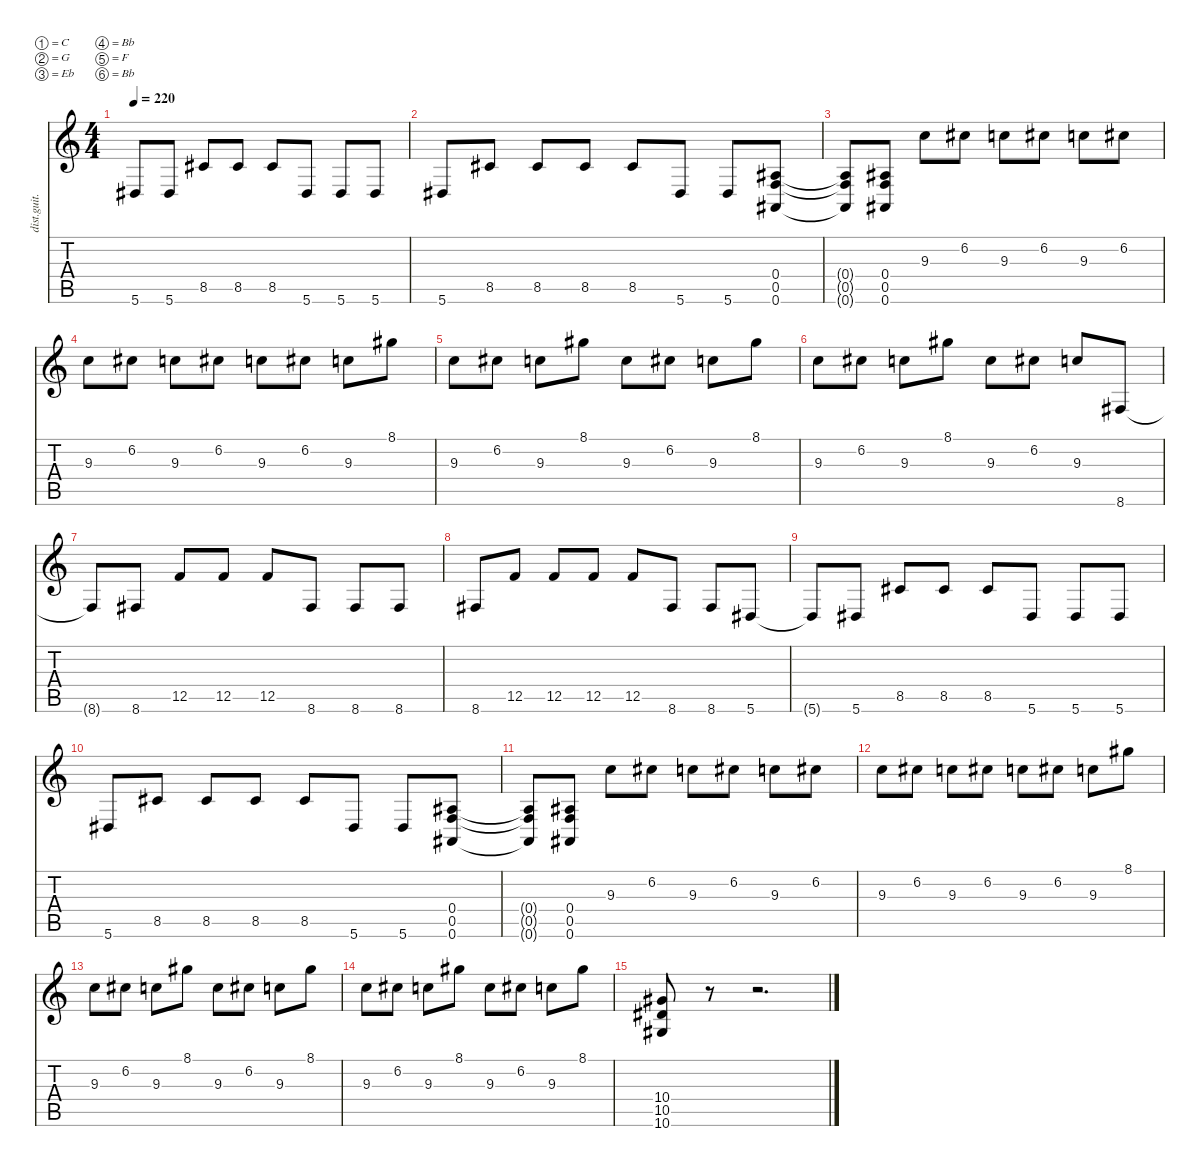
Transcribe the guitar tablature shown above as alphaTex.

\defaultSystemsLayout 4
\hideDynamics
\bracketExtendMode nobrackets
\otherSystemsTrackNameOrientation horizontal
\track ("Guitar L" "dist.guit.") {instrument distortionguitar}
\staff {score tabs}
\tuning (C4 G3 Eb3 Bb2 F2 Bb1)
\ts (4 4)
\tempo 220
\clef g2
\ks c
5.6{t acc #}.8{dy mf beam Up} 5.6{acc #}.8{beam Up} 8.5{acc #}.8{beam Up} 8.5{acc #}.8{beam Up} 8.5{acc #}.8{beam Up} 5.6{acc #}.8{beam Up} 5.6{acc #}.8{beam Up} 5.6{acc #}.8{beam Up} |
5.6{acc #}.8{beam Up} 8.5{acc #}.8{beam Up} 8.5{acc #}.8{beam Up} 8.5{acc #}.8{beam Up} 8.5{acc #}.8{beam Up} 5.6{acc #}.8{beam Up} 5.6{acc #}.8{beam Up} (0.6{acc #} 0.5 0.4{acc #}).8{beam Up} |
(0.6{t acc #} 0.5{t} 0.4{t acc #}).8{beam Up} (0.6{acc #} 0.5 0.4{acc #}).8{beam Up} 9.3.8{beam Down} 6.2{acc #}.8{beam Down} 9.3.8{beam Down} 6.2{acc #}.8{beam Down} 9.3.8{beam Down} 6.2{acc #}.8{beam Down} |
9.3.8{beam Down} 6.2{acc #}.8{beam Down} 9.3.8{beam Down} 6.2{acc #}.8{beam Down} 9.3.8{beam Down} 6.2{acc #}.8{beam Down} 9.3.8{beam Down} 8.1{acc #}.8{beam Down} |
9.3.8{beam Down} 6.2{acc #}.8{beam Down} 9.3.8{beam Down} 8.1{acc #}.8{beam Down} 9.3.8{beam Down} 6.2{acc #}.8{beam Down} 9.3.8{beam Down} 8.1{acc #}.8{beam Down} |
9.3.8{beam Down} 6.2{acc #}.8{beam Down} 9.3.8{beam Down} 8.1{acc #}.8{beam Down} 9.3.8{beam Down} 6.2{acc #}.8{beam Down} 9.3.8{beam Up} 8.6{acc #}.8{beam Up} |
8.6{t acc #}.8{beam Up} 8.6{acc #}.8{beam Up} 12.5.8{beam Up} 12.5.8{beam Up} 12.5.8{beam Up} 8.6{acc #}.8{beam Up} 8.6{acc #}.8{beam Up} 8.6{acc #}.8{beam Up} |
8.6{acc #}.8{beam Up} 12.5.8{beam Up} 12.5.8{beam Up} 12.5.8{beam Up} 12.5.8{beam Up} 8.6{acc #}.8{beam Up} 8.6{acc #}.8{beam Up} 5.6{acc #}.8{beam Up} |
5.6{t acc #}.8{beam Up} 5.6{acc #}.8{beam Up} 8.5{acc #}.8{beam Up} 8.5{acc #}.8{beam Up} 8.5{acc #}.8{beam Up} 5.6{acc #}.8{beam Up} 5.6{acc #}.8{beam Up} 5.6{acc #}.8{beam Up} |
5.6{acc #}.8{beam Up} 8.5{acc #}.8{beam Up} 8.5{acc #}.8{beam Up} 8.5{acc #}.8{beam Up} 8.5{acc #}.8{beam Up} 5.6{acc #}.8{beam Up} 5.6{acc #}.8{beam Up} (0.6{acc #} 0.5 0.4{acc #}).8{beam Up} |
(0.6{t acc #} 0.5{t} 0.4{t acc #}).8{beam Up} (0.6{acc #} 0.5 0.4{acc #}).8{beam Up} 9.3.8{beam Down} 6.2{acc #}.8{beam Down} 9.3.8{beam Down} 6.2{acc #}.8{beam Down} 9.3.8{beam Down} 6.2{acc #}.8{beam Down} |
9.3.8{beam Down} 6.2{acc #}.8{beam Down} 9.3.8{beam Down} 6.2{acc #}.8{beam Down} 9.3.8{beam Down} 6.2{acc #}.8{beam Down} 9.3.8{beam Down} 8.1{acc #}.8{beam Down} |
9.3.8{beam Down} 6.2{acc #}.8{beam Down} 9.3.8{beam Down} 8.1{acc #}.8{beam Down} 9.3.8{beam Down} 6.2{acc #}.8{beam Down} 9.3.8{beam Down} 8.1{acc #}.8{beam Down} |
9.3.8{beam Down} 6.2{acc #}.8{beam Down} 9.3.8{beam Down} 8.1{acc #}.8{beam Down} 9.3.8{beam Down} 6.2{acc #}.8{beam Down} 9.3.8{beam Down} 8.1{acc #}.8{beam Down} |
(10.6{acc #} 10.5{acc #} 10.4{acc #}).8{beam Up} r.8{beam Up} r.2{d beam Up}
